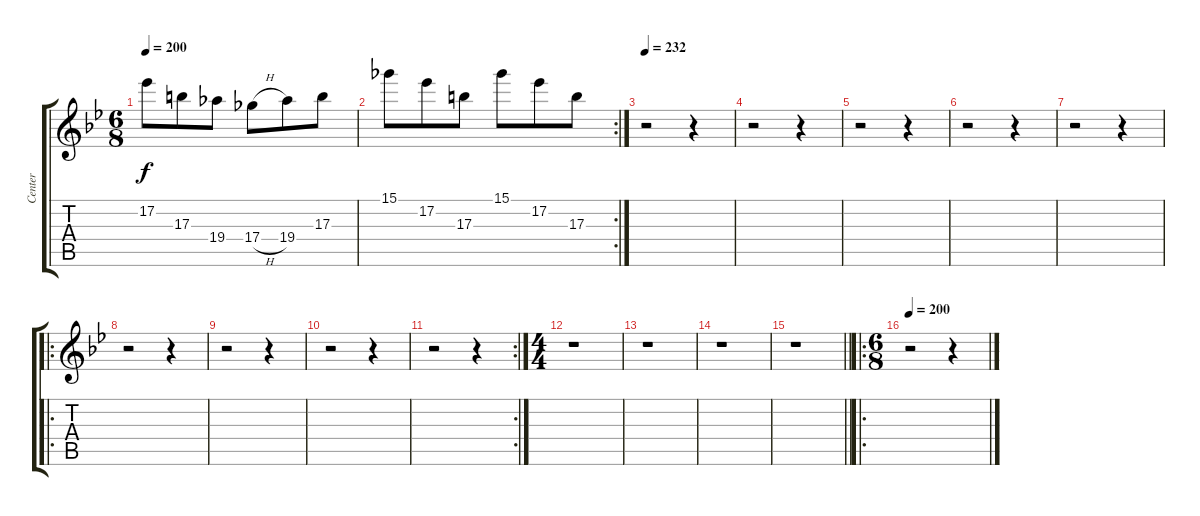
\track ("Center" "Center") {instrument overdrivenguitar}
\staff {score tabs}
\tuning (Eb4 Bb3 Gb3 Db3 Ab2 Db2) {hide}
\ts (6 8)
\tempo 200
\clef g2
\ks bb
17.2.8{dy f} 17.3.8 19.4.8 17.4{h}.8 19.4.8 17.3.8 |
\rc 2
15.1.8 17.2.8 17.3.8 15.1.8 17.2.8 17.3.8 |
\tempo 232
r.2 r.4 |
r.2 r.4 |
r.2 r.4 |
r.2 r.4 |
r.2 r.4 |
\ro
r.2 r.4 |
r.2 r.4 |
r.2 r.4 |
\rc 2
r.2 r.4 |
\ts (4 4)
r.1 |
r.1 |
r.1 |
\barLineRight lightlight
r.1 |
\ro
\ts (6 8)
\tempo 200
r.2 r.4
